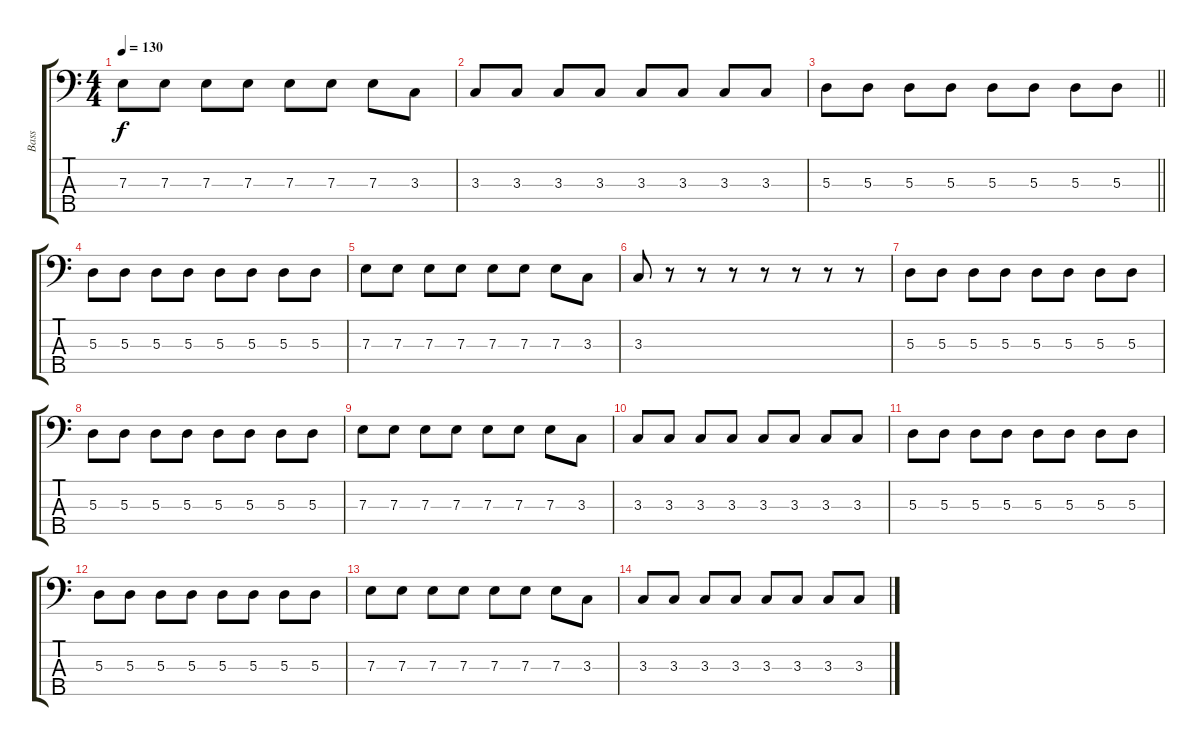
\track ("Bass" "Bass") {instrument electricbassfinger}
\staff {score tabs}
\tuning (G2 D2 A1 E1 B0) {hide}
\ts (4 4)
\tempo 130
\clef f4
\ks c
7.3.8{dy f} 7.3.8 7.3.8 7.3.8 7.3.8 7.3.8 7.3.8 3.3.8 |
3.3.8 3.3.8 3.3.8 3.3.8 3.3.8 3.3.8 3.3.8 3.3.8 |
\barLineRight lightlight
5.3.8 5.3.8 5.3.8 5.3.8 5.3.8 5.3.8 5.3.8 5.3.8 |
5.3.8 5.3.8 5.3.8 5.3.8 5.3.8 5.3.8 5.3.8 5.3.8 |
7.3.8 7.3.8 7.3.8 7.3.8 7.3.8 7.3.8 7.3.8 3.3.8 |
3.3.8 r.8 r.8 r.8 r.8 r.8 r.8 r.8 |
5.3.8 5.3.8 5.3.8 5.3.8 5.3.8 5.3.8 5.3.8 5.3.8 |
5.3.8 5.3.8 5.3.8 5.3.8 5.3.8 5.3.8 5.3.8 5.3.8 |
7.3.8 7.3.8 7.3.8 7.3.8 7.3.8 7.3.8 7.3.8 3.3.8 |
3.3.8 3.3.8 3.3.8 3.3.8 3.3.8 3.3.8 3.3.8 3.3.8 |
5.3.8 5.3.8 5.3.8 5.3.8 5.3.8 5.3.8 5.3.8 5.3.8 |
5.3.8 5.3.8 5.3.8 5.3.8 5.3.8 5.3.8 5.3.8 5.3.8 |
7.3.8 7.3.8 7.3.8 7.3.8 7.3.8 7.3.8 7.3.8 3.3.8 |
3.3.8 3.3.8 3.3.8 3.3.8 3.3.8 3.3.8 3.3.8 3.3.8
